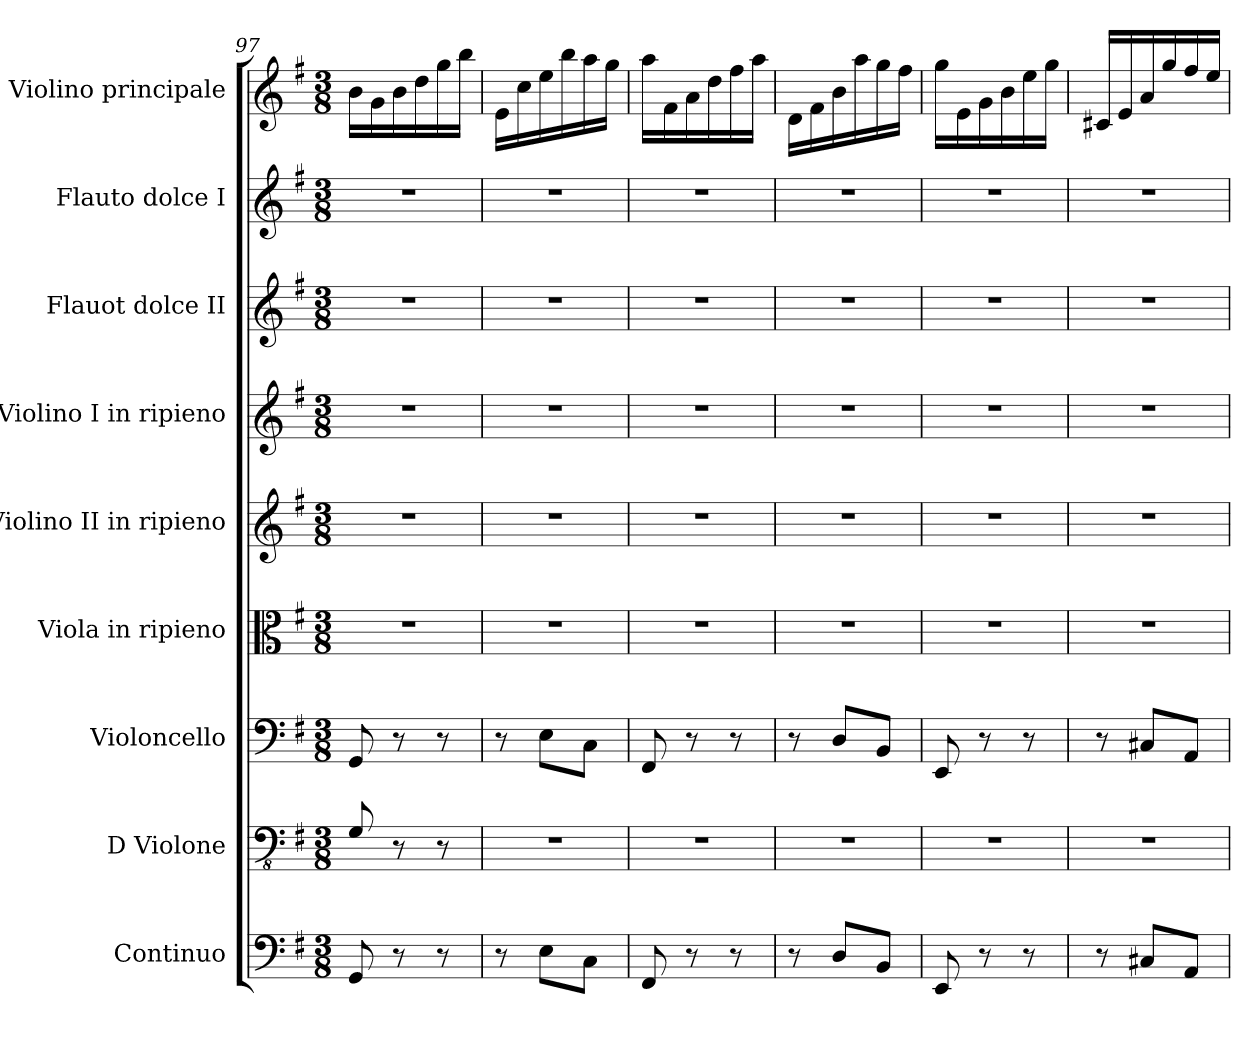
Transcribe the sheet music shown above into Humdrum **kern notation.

**kern	**kern	**kern	**kern	**kern	**kern	**kern	**kern	**kern
*part9	*part8	*part7	*part6	*part5	*part4	*part3	*part2	*part1
*staff9	*staff8	*staff7	*staff6	*staff5	*staff4	*staff3	*staff2	*staff1
*I"Continuo	*I"D Violone	*I"Violoncello	*I"Viola in ripieno	*I"Violino II in ripieno	*I"Violino I in ripieno	*I"Flauot dolce II	*I"Flauto dolce I	*I"Violino principale
*I'Cont.	*I'D Vne.	*I'Vc.	*I'Vla.	*I'Vln. II	*I'Vln. I	*I'Fl. II	*I'Fl. I	*I'Vln. p.
*clefF4	*clefFv4	*clefF4	*clefC3	*clefG2	*clefG2	*clefG2	*clefG2	*clefG2
*	*ITrd7c12	*	*	*	*	*	*	*
*k[f#]	*k[f#]	*k[f#]	*k[f#]	*k[f#]	*k[f#]	*k[f#]	*k[f#]	*k[f#]
*M3/8	*M3/8	*M3/8	*M3/8	*M3/8	*M3/8	*M3/8	*M3/8	*M3/8
=97	=97	=97	=97	=97	=97	=97	=97	=97
8GG/	8GGG/	8GG/	4.r	4.r	4.r	4.r	4.r	16b\LL
.	.	.	.	.	.	.	.	16g\
8r	8r	8r	.	.	.	.	.	16b\
.	.	.	.	.	.	.	.	16dd\
8r	8r	8r	.	.	.	.	.	16gg\
.	.	.	.	.	.	.	.	16bb\JJ
!!LO:PB:g=z
=98	=98	=98	=98	=98	=98	=98	=98	=98
8r	4.r	8r	4.r	4.r	4.r	4.r	4.r	16e\LL
.	.	.	.	.	.	.	.	16cc\
8E\L	.	8E\L	.	.	.	.	.	16ee\
.	.	.	.	.	.	.	.	16bb\
8C\J	.	8C\J	.	.	.	.	.	16aa\
.	.	.	.	.	.	.	.	16gg\JJ
=99	=99	=99	=99	=99	=99	=99	=99	=99
8FF#/	4.r	8FF#/	4.r	4.r	4.r	4.r	4.r	16aa\LL
.	.	.	.	.	.	.	.	16f#\
8r	.	8r	.	.	.	.	.	16a\
.	.	.	.	.	.	.	.	16dd\
8r	.	8r	.	.	.	.	.	16ff#\
.	.	.	.	.	.	.	.	16aa\JJ
=100	=100	=100	=100	=100	=100	=100	=100	=100
8r	4.r	8r	4.r	4.r	4.r	4.r	4.r	16d\LL
.	.	.	.	.	.	.	.	16f#\
8D/L	.	8D/L	.	.	.	.	.	16b\
.	.	.	.	.	.	.	.	16aa\
8BB/J	.	8BB/J	.	.	.	.	.	16gg\
.	.	.	.	.	.	.	.	16ff#\JJ
=101	=101	=101	=101	=101	=101	=101	=101	=101
8EE/	4.r	8EE/	4.r	4.r	4.r	4.r	4.r	16gg\LL
.	.	.	.	.	.	.	.	16e\
8r	.	8r	.	.	.	.	.	16g\
.	.	.	.	.	.	.	.	16b\
8r	.	8r	.	.	.	.	.	16ee\
.	.	.	.	.	.	.	.	16gg\JJ
=102	=102	=102	=102	=102	=102	=102	=102	=102
8r	4.r	8r	4.r	4.r	4.r	4.r	4.r	16c#X/LL
.	.	.	.	.	.	.	.	16e/
8C#X/L	.	8C#X/L	.	.	.	.	.	16a/
.	.	.	.	.	.	.	.	16gg/
8AA/J	.	8AA/J	.	.	.	.	.	16ff#/
.	.	.	.	.	.	.	.	16ee/JJ
=	=	=	=	=	=	=	=	=
*-	*-	*-	*-	*-	*-	*-	*-	*-
